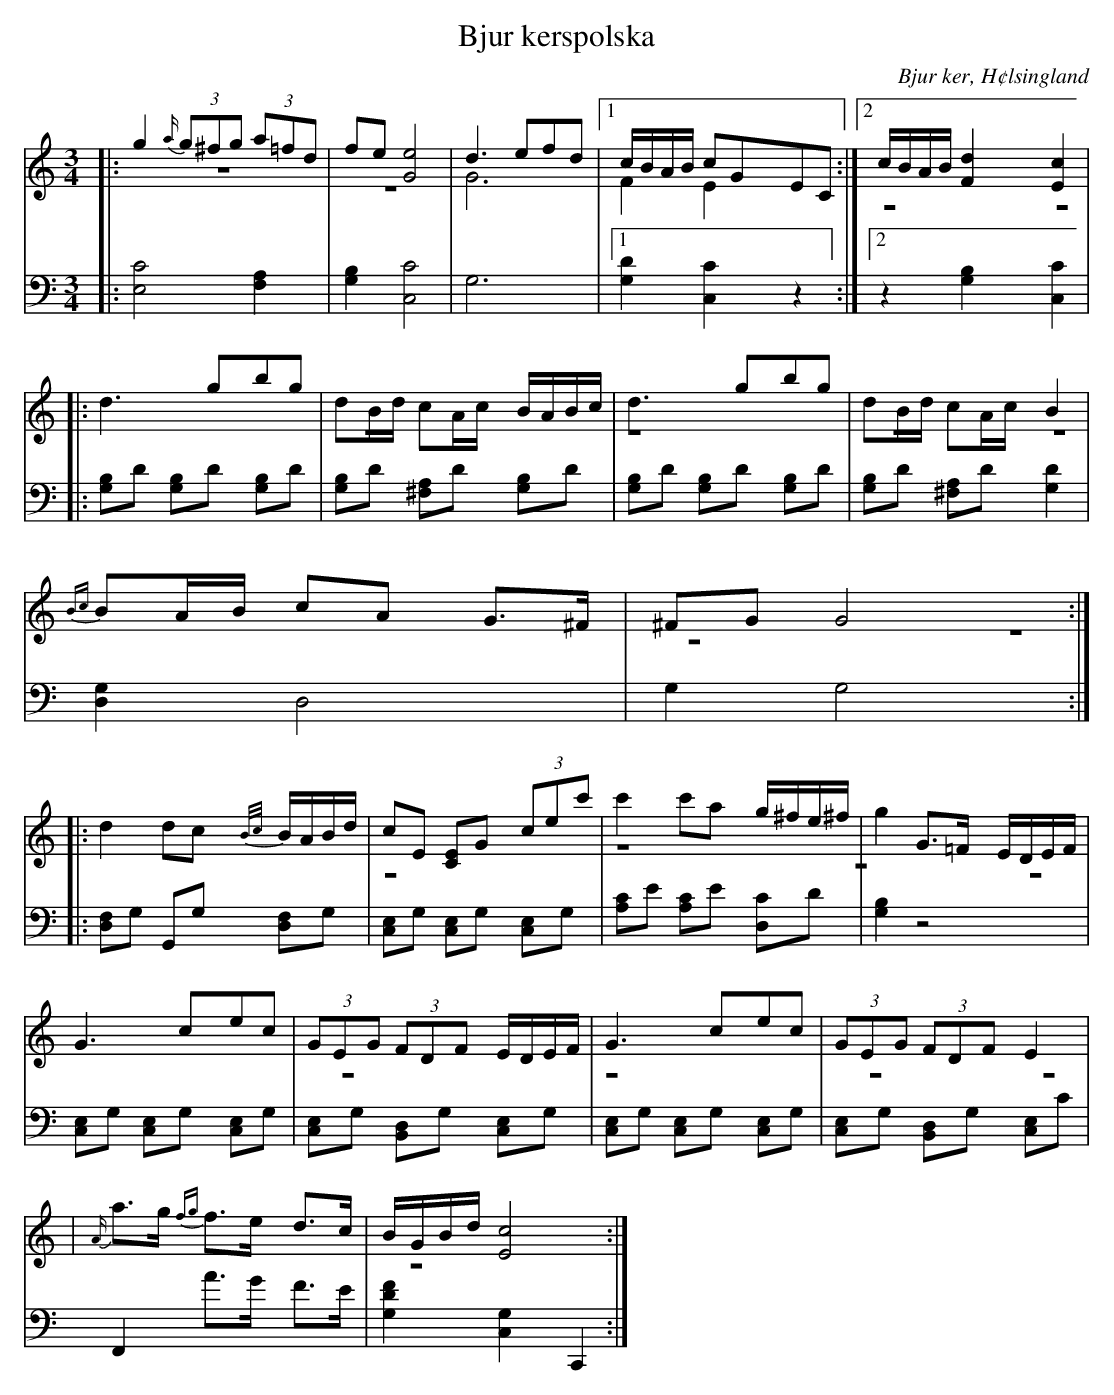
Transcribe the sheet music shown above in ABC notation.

X:1
T: Bjur kerspolska
O: Bjur ker, H¢lsingland
M: 3/4
L: 1/8
K: C
V:1
V:2 merge
V:3
V:4 merge
V: 1
|:g2 {a/} (3g^fg (3a=fd|fe [G4e4]|d3 efd|1c/B/A/B/ cGEC:|2 c/B/A/B/ [F2d2][E2c2]|
|:d3 gbg| dB/d/ cA/c/ B/A/B/c/| d3 gbg| dB/d/ cA/c/ B2|
{Bc}BA/B/ cA G>^F| ^FG G4 :|
|:d2 dc {B/c/}B/A/B/d/|cE [CE]G (3cec'|c'2 c'a g/^f/e/^f/|g2 G>=F E/D/E/F/|
G3 cec|(3GEG (3FDF E/D/E/F/|G3 cec|(3GEG (3FDF E2|
|{A/}a>g {fg}f>e d>c|B/G/B/d/ [E4c4]:|
V:2
|:z6|z6|G6|1F2 E2:|2 z6|
|:z6|z6|z6| z6|
z6|z6:|
|:z6|z6|z6|z6|
z6||z6|z6|z6|
z6|z6:|
V:3 clef=bass
|:[E,4C4] [F,2A,2]|[G,2B,2] [C,4C4]|G,6|1[G,2D2][C,2C2] z2:|2 z2 [G,2B,2][C,2C2]|
|:[G,B,]D [G,B,]D [G,B,]D|[G,B,]D [^F,A,]D [G,B,]D|[G,B,]D [G,B,]D [G,B,]D|[G,B,]D [^F,A,]D [G,2D2]|
[D,2G,2] D,4|G,2 G,4:|
|:[D,F,]G, G,,G, [D,F,]G,|[C,E,]G, [C,E,]G, [C,E,]G,|[A,C]E [A,C]E [D,C]D| [G,2B,2] z4|
[C,E,]G, [C,E,]G, [C,E,]G,|[C,E,]G, [B,,D,]G, [C,E,]G,|[C,E,]G, [C,E,]G, [C,E,]G,|[C,E,]G, [B,,D,]G, [C,E,]C| F,,2 A>G F>E|[G,2D2F2] [C,2G,2] C,,2:|
